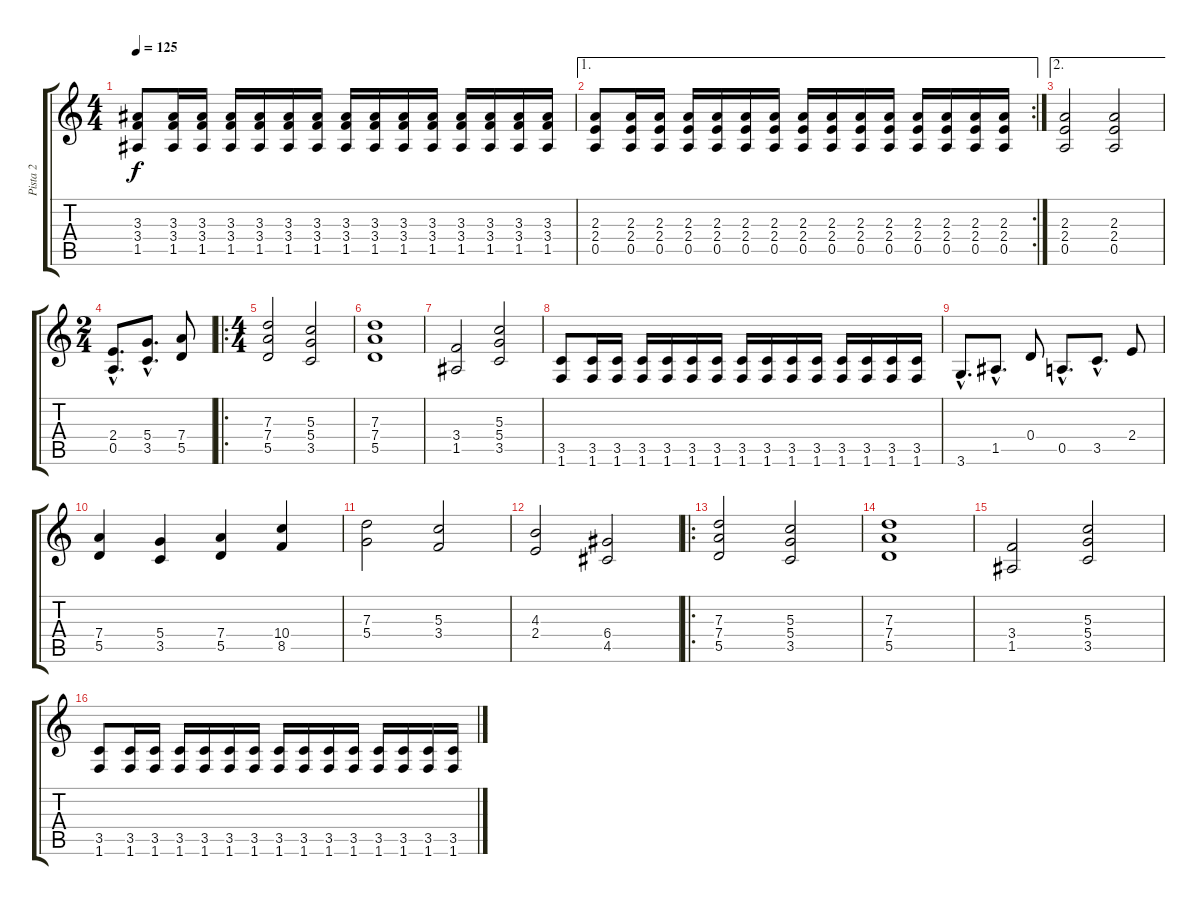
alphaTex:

\track ("Pista 2" "Pista 2") {instrument distortionguitar}
\staff {score tabs}
\tuning (E4 B3 G3 D3 A2 E2) {hide}
\ts (4 4)
\tempo 125
\clef g2
\ks c
(3.3 3.4 1.5).8{dy f} (3.3 3.4 1.5).16 (3.3 3.4 1.5).16 (3.3 3.4 1.5).16 (3.3 3.4 1.5).16 (3.3 3.4 1.5).16 (3.3 3.4 1.5).16 (3.3 3.4 1.5).16 (3.3 3.4 1.5).16 (3.3 3.4 1.5).16 (3.3 3.4 1.5).16 (3.3 3.4 1.5).16 (3.3 3.4 1.5).16 (3.3 3.4 1.5).16 (3.3 3.4 1.5).16 |
\ae 1
\rc 2
(2.3 2.4 0.5).8 (2.3 2.4 0.5).16 (2.3 2.4 0.5).16 (2.3 2.4 0.5).16 (2.3 2.4 0.5).16 (2.3 2.4 0.5).16 (2.3 2.4 0.5).16 (2.3 2.4 0.5).16 (2.3 2.4 0.5).16 (2.3 2.4 0.5).16 (2.3 2.4 0.5).16 (2.3 2.4 0.5).16 (2.3 2.4 0.5).16 (2.3 2.4 0.5).16 (2.3 2.4 0.5).16 |
\ae 2
(2.3 2.4 0.5).2 (2.3 2.4 0.5).2 |
\ts (2 4)
(2.4{hac} 0.5{hac}).8{d} (5.4{hac} 3.5{hac}).8{d} (7.4 5.5).8 |
\ro
\ts (4 4)
(7.3 7.4 5.5).2 (5.3 5.4 3.5).2 |
(7.3 7.4 5.5).1 |
(3.4 1.5).2 (5.3 5.4 3.5).2 |
(3.5 1.6).8 (3.5 1.6).16 (3.5 1.6).16 (3.5 1.6).16 (3.5 1.6).16 (3.5 1.6).16 (3.5 1.6).16 (3.5 1.6).16 (3.5 1.6).16 (3.5 1.6).16 (3.5 1.6).16 (3.5 1.6).16 (3.5 1.6).16 (3.5 1.6).16 (3.5 1.6).16 |
3.6{hac}.8{d} 1.5{hac}.8{d} 0.4.8 0.5{hac}.8{d} 3.5{hac}.8{d} 2.4.8 |
(7.4 5.5).4 (5.4 3.5).4 (7.4 5.5).4 (10.4 8.5).4 |
(7.3 5.4).2 (5.3 3.4).2 |
(4.3 2.4).2 (6.4 4.5).2 |
\ro
(7.3 7.4 5.5).2 (5.3 5.4 3.5).2 |
(7.3 7.4 5.5).1 |
(3.4 1.5).2 (5.3 5.4 3.5).2 |
(3.5 1.6).8 (3.5 1.6).16 (3.5 1.6).16 (3.5 1.6).16 (3.5 1.6).16 (3.5 1.6).16 (3.5 1.6).16 (3.5 1.6).16 (3.5 1.6).16 (3.5 1.6).16 (3.5 1.6).16 (3.5 1.6).16 (3.5 1.6).16 (3.5 1.6).16 (3.5 1.6).16
